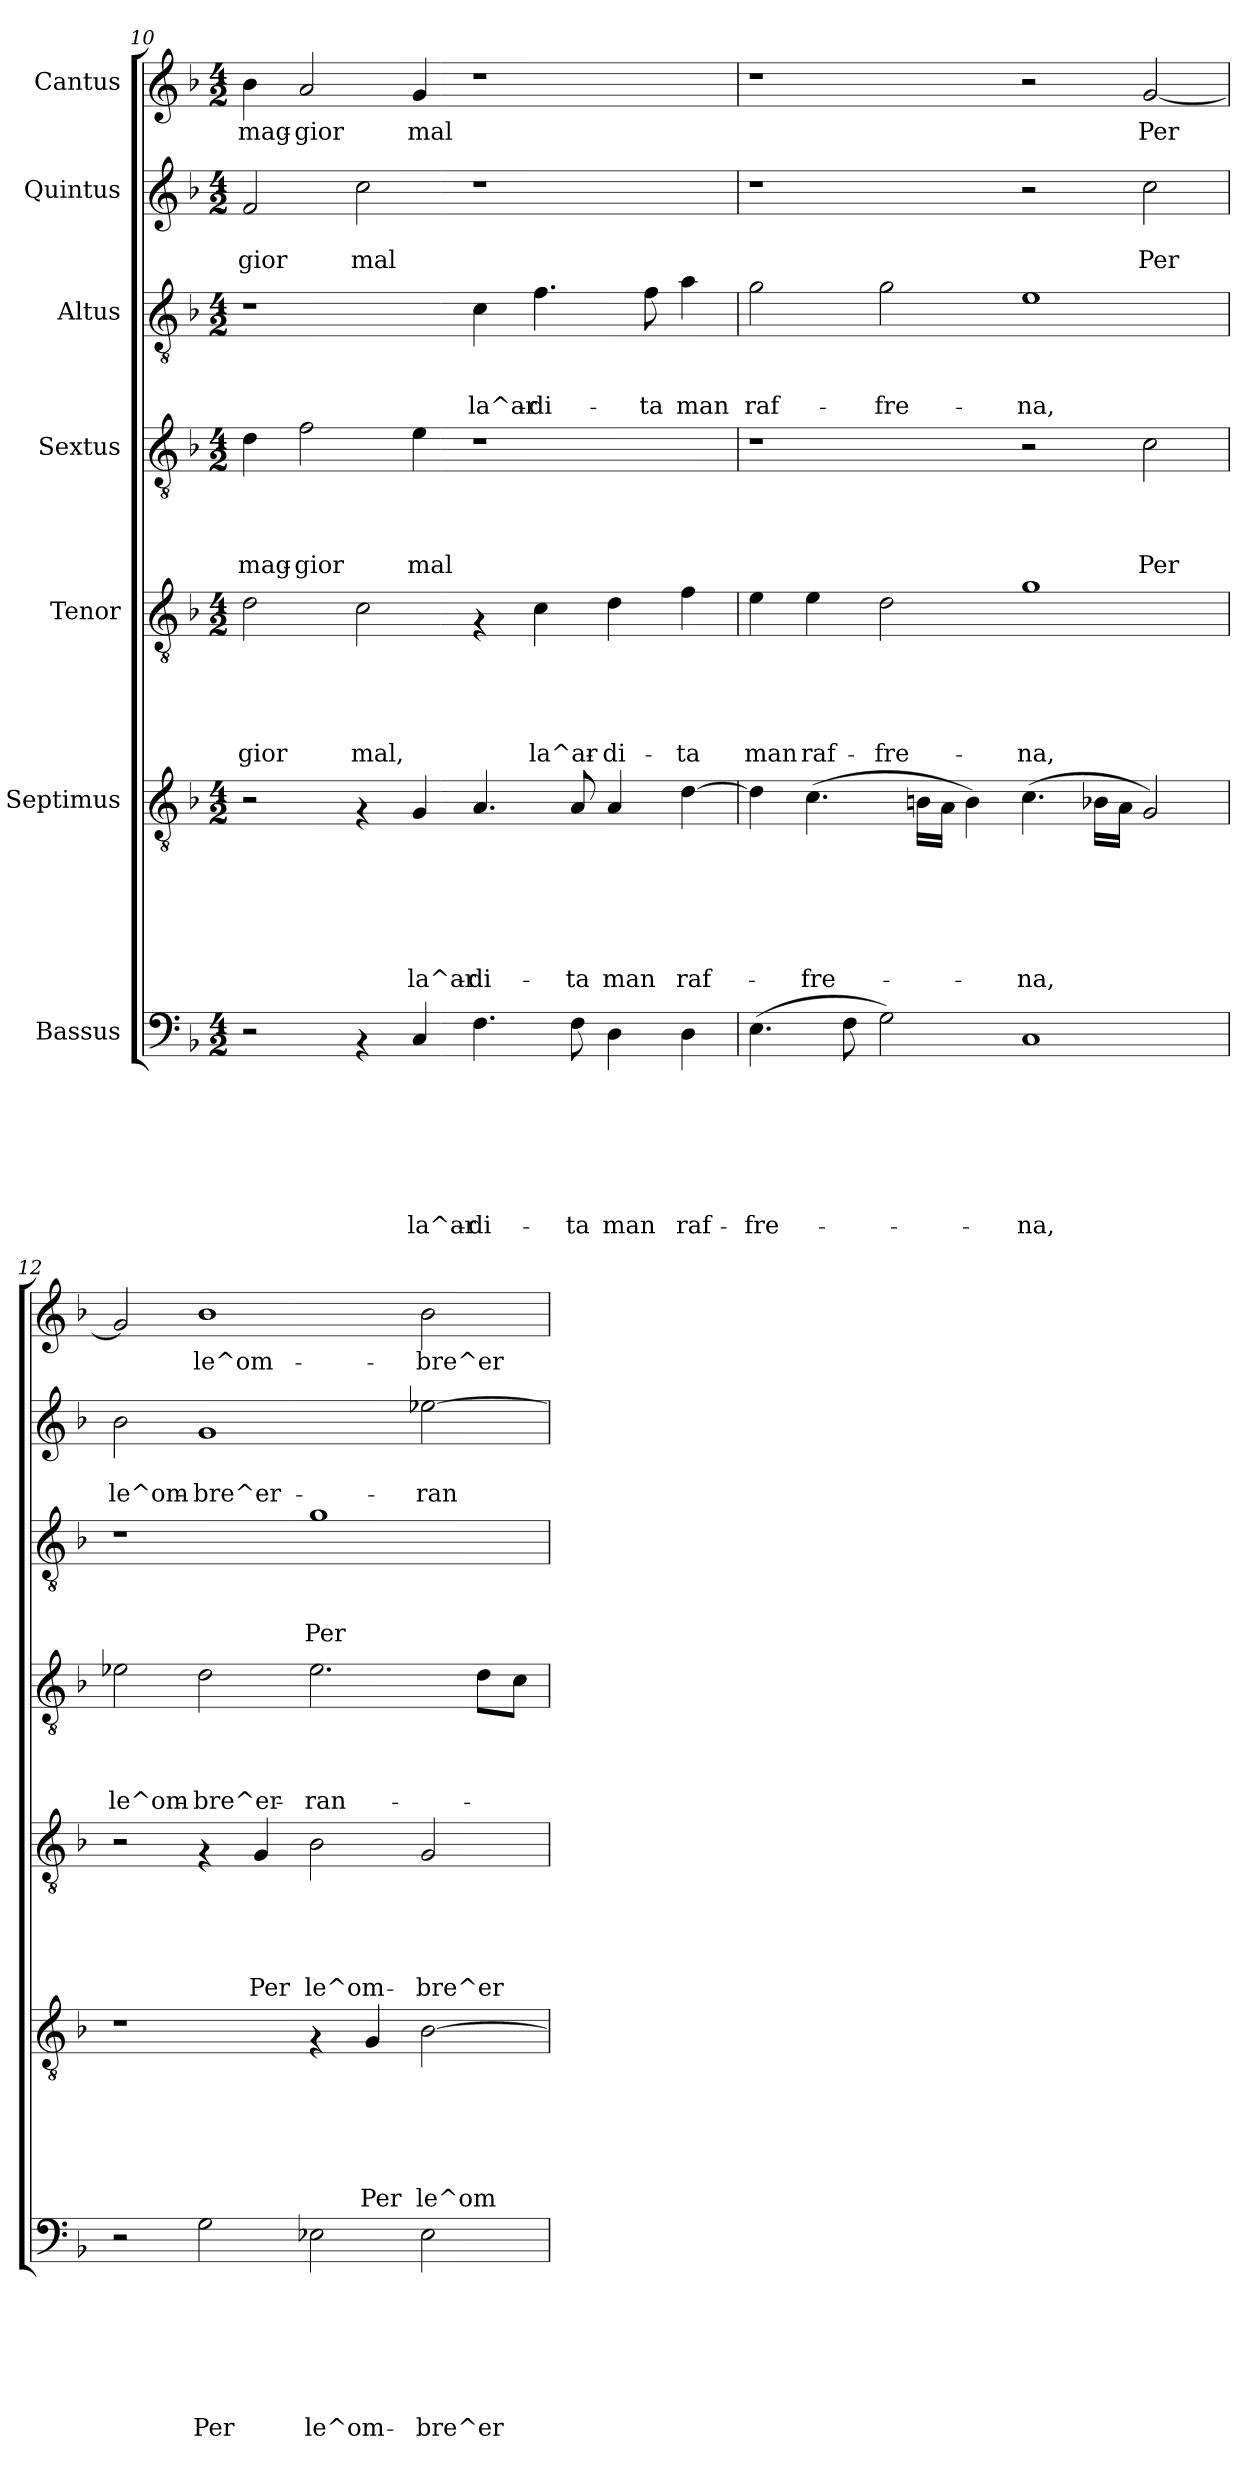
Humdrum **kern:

**kern	**text	**text	**text	**text	**text	**text	**text	**kern	**text	**text	**text	**text	**text	**text	**kern	**text	**text	**text	**text	**text	**kern	**text	**text	**text	**text	**kern	**text	**text	**text	**kern	**text	**text	**kern	**text
*part7	*part7	*part7	*part7	*part7	*part7	*part7	*part7	*part6	*part6	*part6	*part6	*part6	*part6	*part6	*part5	*part5	*part5	*part5	*part5	*part5	*part4	*part4	*part4	*part4	*part4	*part3	*part3	*part3	*part3	*part2	*part2	*part2	*part1	*part1
*staff7	*staff7	*staff7	*staff7	*staff7	*staff7	*staff7	*staff7	*staff6	*staff6	*staff6	*staff6	*staff6	*staff6	*staff6	*staff5	*staff5	*staff5	*staff5	*staff5	*staff5	*staff4	*staff4	*staff4	*staff4	*staff4	*staff3	*staff3	*staff3	*staff3	*staff2	*staff2	*staff2	*staff1	*staff1
*I"Bassus	*	*	*	*	*	*	*	*I"Septimus	*	*	*	*	*	*	*I"Tenor	*	*	*	*	*	*I"Sextus	*	*	*	*	*I"Altus	*	*	*	*I"Quintus	*	*	*I"Cantus	*
*clefF4	*	*	*	*	*	*	*	*clefGv2	*	*	*	*	*	*	*clefGv2	*	*	*	*	*	*clefGv2	*	*	*	*	*clefGv2	*	*	*	*clefG2	*	*	*clefG2	*
*k[b-]	*	*	*	*	*	*	*	*k[b-]	*	*	*	*	*	*	*k[b-]	*	*	*	*	*	*k[b-]	*	*	*	*	*k[b-]	*	*	*	*k[b-]	*	*	*k[b-]	*
*F:	*	*	*	*	*	*	*	*F:	*	*	*	*	*	*	*F:	*	*	*	*	*	*F:	*	*	*	*	*F:	*	*	*	*F:	*	*	*F:	*
*M4/2	*	*	*	*	*	*	*	*M4/2	*	*	*	*	*	*	*M4/2	*	*	*	*	*	*M4/2	*	*	*	*	*M4/2	*	*	*	*M4/2	*	*	*M4/2	*
=10	=10	=10	=10	=10	=10	=10	=10	=10	=10	=10	=10	=10	=10	=10	=10	=10	=10	=10	=10	=10	=10	=10	=10	=10	=10	=10	=10	=10	=10	=10	=10	=10	=10	=10
!	!	!	!	!	!	!	!	!	!	!	!	!	!	!	!	!	!	!	!	!LO:LY:b	!	!	!	!	!LO:LY:b	!	!	!	!	!	!	!LO:LY:b	!	!LO:LY:b
2r	.	.	.	.	.	.	.	2r	.	.	.	.	.	.	2d\	.	.	.	.	-gior	4d\	.	.	.	mag-	1r	.	.	.	2f/	.	-gior	4b-\	mag-
!	!	!	!	!	!	!	!	!	!	!	!	!	!	!	!	!	!	!	!	!	!	!	!	!	!LO:LY:b	!	!	!	!	!	!	!	!	!LO:LY:b
.	.	.	.	.	.	.	.	.	.	.	.	.	.	.	.	.	.	.	.	.	2f\	.	.	.	-gior	.	.	.	.	.	.	.	2a/	-gior
!	!	!	!	!	!	!	!	!	!	!	!	!	!	!	!	!	!	!	!	!LO:LY:b	!	!	!	!	!	!	!	!	!	!	!	!LO:LY:b	!	!
4rAA	.	.	.	.	.	.	.	4rF	.	.	.	.	.	.	2c\	.	.	.	.	mal,	.	.	.	.	.	.	.	.	.	2cc\	.	mal	.	.
!	!	!	!	!	!	!	!LO:LY:b	!	!	!	!	!	!	!LO:LY:b	!	!	!	!	!	!	!	!	!	!	!LO:LY:b	!	!	!	!	!	!	!	!	!LO:LY:b
4C/	.	.	.	.	.	.	la^ar-	4G/	.	.	.	.	.	la^ar-	.	.	.	.	.	.	4e\	.	.	.	mal	.	.	.	.	.	.	.	4g/	mal
!	!	!	!	!	!	!	!LO:LY:b	!	!	!	!	!	!	!LO:LY:b	!	!	!	!	!	!	!	!	!	!	!	!	!	!	!LO:LY:b	!	!	!	!	!
4.F\	.	.	.	.	.	.	-di-	4.A/	.	.	.	.	.	-di-	4rF	.	.	.	.	.	1r	.	.	.	.	4c\	.	.	la^ar-	1r	.	.	1r	.
!	!	!	!	!	!	!	!	!	!	!	!	!	!	!	!	!	!	!	!	!LO:LY:b	!	!	!	!	!	!	!	!	!LO:LY:b	!	!	!	!	!
.	.	.	.	.	.	.	.	.	.	.	.	.	.	.	4c\	.	.	.	.	la^ar-	.	.	.	.	.	4.f\	.	.	-di-	.	.	.	.	.
!	!	!	!	!	!	!	!LO:LY:b	!	!	!	!	!	!	!LO:LY:b	!	!	!	!	!	!	!	!	!	!	!	!	!	!	!	!	!	!	!	!
8F\	.	.	.	.	.	.	-ta	8A/	.	.	.	.	.	-ta	.	.	.	.	.	.	.	.	.	.	.	.	.	.	.	.	.	.	.	.
!	!	!	!	!	!	!	!LO:LY:b	!	!	!	!	!	!	!LO:LY:b	!	!	!	!	!	!LO:LY:b	!	!	!	!	!	!	!	!	!	!	!	!	!	!
4D\	.	.	.	.	.	.	man	4A/	.	.	.	.	.	man	4d\	.	.	.	.	-di-	.	.	.	.	.	.	.	.	.	.	.	.	.	.
!	!	!	!	!	!	!	!	!	!	!	!	!	!	!	!	!	!	!	!	!	!	!	!	!	!	!	!	!	!LO:LY:b	!	!	!	!	!
.	.	.	.	.	.	.	.	.	.	.	.	.	.	.	.	.	.	.	.	.	.	.	.	.	.	8f\	.	.	-ta	.	.	.	.	.
!	!	!	!	!	!	!	!LO:LY:b	!	!	!	!	!	!	!LO:LY:b	!	!	!	!	!	!LO:LY:b	!	!	!	!	!	!	!	!	!LO:LY:b	!	!	!	!	!
4D\	.	.	.	.	.	.	raf-	[<4d\	.	.	.	.	.	raf-	4f\	.	.	.	.	-ta	.	.	.	.	.	4a\	.	.	man	.	.	.	.	.
!!LO:PB:g=z
=11	=11	=11	=11	=11	=11	=11	=11	=11	=11	=11	=11	=11	=11	=11	=11	=11	=11	=11	=11	=11	=11	=11	=11	=11	=11	=11	=11	=11	=11	=11	=11	=11	=11	=11
!	!	!	!	!	!	!	!LO:LY:b	!	!	!	!	!	!	!	!	!	!	!	!	!LO:LY:b	!	!	!	!	!	!	!	!	!LO:LY:b	!	!	!	!	!
(>4.E\	.	.	.	.	.	.	-fre-	4d\]	.	.	.	.	.	.	4e\	.	.	.	.	man	1r	.	.	.	.	2g\	.	.	raf-	1r	.	.	1r	.
!	!	!	!	!	!	!	!	!	!	!	!	!	!	!LO:LY:b	!	!	!	!	!	!LO:LY:b	!	!	!	!	!	!	!	!	!	!	!	!	!	!
.	.	.	.	.	.	.	.	(>4.c\	.	.	.	.	.	-fre-	4e\	.	.	.	.	raf-	.	.	.	.	.	.	.	.	.	.	.	.	.	.
8F\	.	.	.	.	.	.	.	.	.	.	.	.	.	.	.	.	.	.	.	.	.	.	.	.	.	.	.	.	.	.	.	.	.	.
!	!	!	!	!	!	!	!	!	!	!	!	!	!	!	!	!	!	!	!	!LO:LY:b	!	!	!	!	!	!	!	!	!LO:LY:b	!	!	!	!	!
2G\)	.	.	.	.	.	.	.	.	.	.	.	.	.	.	2d\	.	.	.	.	-fre-	.	.	.	.	.	2g\	.	.	-fre-	.	.	.	.	.
.	.	.	.	.	.	.	.	16Bn\LL	.	.	.	.	.	.	.	.	.	.	.	.	.	.	.	.	.	.	.	.	.	.	.	.	.	.
.	.	.	.	.	.	.	.	16A\JJ	.	.	.	.	.	.	.	.	.	.	.	.	.	.	.	.	.	.	.	.	.	.	.	.	.	.
.	.	.	.	.	.	.	.	4B\)	.	.	.	.	.	.	.	.	.	.	.	.	.	.	.	.	.	.	.	.	.	.	.	.	.	.
!	!	!	!	!	!	!	!LO:LY:b	!	!	!	!	!	!	!LO:LY:b	!	!	!	!	!	!LO:LY:b	!	!	!	!	!	!	!	!	!LO:LY:b	!	!	!	!	!
1C	.	.	.	.	.	.	-na,	(>4.c\	.	.	.	.	.	-na,	1g	.	.	.	.	-na,	2r	.	.	.	.	1e	.	.	-na,	2r	.	.	2r	.
.	.	.	.	.	.	.	.	16B-X\LL	.	.	.	.	.	.	.	.	.	.	.	.	.	.	.	.	.	.	.	.	.	.	.	.	.	.
.	.	.	.	.	.	.	.	16A\JJ	.	.	.	.	.	.	.	.	.	.	.	.	.	.	.	.	.	.	.	.	.	.	.	.	.	.
!	!	!	!	!	!	!	!	!	!	!	!	!	!	!	!	!	!	!	!	!	!	!	!	!	!LO:LY:b	!	!	!	!	!	!	!LO:LY:b	!	!LO:LY:b
.	.	.	.	.	.	.	.	2G/)	.	.	.	.	.	.	.	.	.	.	.	.	2c\	.	.	.	Per	.	.	.	.	2cc\	.	Per	[<2g/	Per
=12	=12	=12	=12	=12	=12	=12	=12	=12	=12	=12	=12	=12	=12	=12	=12	=12	=12	=12	=12	=12	=12	=12	=12	=12	=12	=12	=12	=12	=12	=12	=12	=12	=12	=12
!	!	!	!	!	!	!	!	!	!	!	!	!	!	!	!	!	!	!	!	!	!	!	!	!	!LO:LY:b	!	!	!	!	!	!	!LO:LY:b	!	!
2r	.	.	.	.	.	.	.	1r	.	.	.	.	.	.	2r	.	.	.	.	.	2e-X\	.	.	.	le^om-	1r	.	.	.	2b-\	.	le^om-	2g/]	.
!	!	!	!	!	!	!	!LO:LY:b	!	!	!	!	!	!	!	!	!	!	!	!	!	!	!	!	!	!LO:LY:b	!	!	!	!	!	!	!LO:LY:b	!	!LO:LY:b
2G\	.	.	.	.	.	.	Per	.	.	.	.	.	.	.	4rF	.	.	.	.	.	2d\	.	.	.	-bre^er-	.	.	.	.	1g	.	-bre^er-	1b-	le^om-
!	!	!	!	!	!	!	!	!	!	!	!	!	!	!	!	!	!	!	!	!LO:LY:b	!	!	!	!	!	!	!	!	!	!	!	!	!	!
.	.	.	.	.	.	.	.	.	.	.	.	.	.	.	4G/	.	.	.	.	Per	.	.	.	.	.	.	.	.	.	.	.	.	.	.
!	!	!	!	!	!	!	!LO:LY:b	!	!	!	!	!	!	!	!	!	!	!	!	!LO:LY:b	!	!	!	!	!LO:LY:b	!	!	!	!LO:LY:b	!	!	!	!	!
2E-X\	.	.	.	.	.	.	le^om-	4rF	.	.	.	.	.	.	2B-\	.	.	.	.	le^om-	2.e-\	.	.	.	-ran-	1g	.	.	Per	.	.	.	.	.
!	!	!	!	!	!	!	!	!	!	!	!	!	!	!LO:LY:b	!	!	!	!	!	!	!	!	!	!	!	!	!	!	!	!	!	!	!	!
.	.	.	.	.	.	.	.	4G/	.	.	.	.	.	Per	.	.	.	.	.	.	.	.	.	.	.	.	.	.	.	.	.	.	.	.
!	!	!	!	!	!	!	!LO:LY:b	!	!	!	!	!	!	!LO:LY:b	!	!	!	!	!	!LO:LY:b	!	!	!	!	!	!	!	!	!	!	!	!LO:LY:b	!	!LO:LY:b
2E-\	.	.	.	.	.	.	-bre^er-	[>2B-\	.	.	.	.	.	le^om-	2G/	.	.	.	.	-bre^er-	.	.	.	.	.	.	.	.	.	[>2ee-X\	.	-ran-	2b-\	-bre^er-
.	.	.	.	.	.	.	.	.	.	.	.	.	.	.	.	.	.	.	.	.	8d\L	.	.	.	.	.	.	.	.	.	.	.	.	.
.	.	.	.	.	.	.	.	.	.	.	.	.	.	.	.	.	.	.	.	.	8c\J	.	.	.	.	.	.	.	.	.	.	.	.	.
=	=	=	=	=	=	=	=	=	=	=	=	=	=	=	=	=	=	=	=	=	=	=	=	=	=	=	=	=	=	=	=	=	=	=
*-	*-	*-	*-	*-	*-	*-	*-	*-	*-	*-	*-	*-	*-	*-	*-	*-	*-	*-	*-	*-	*-	*-	*-	*-	*-	*-	*-	*-	*-	*-	*-	*-	*-	*-
